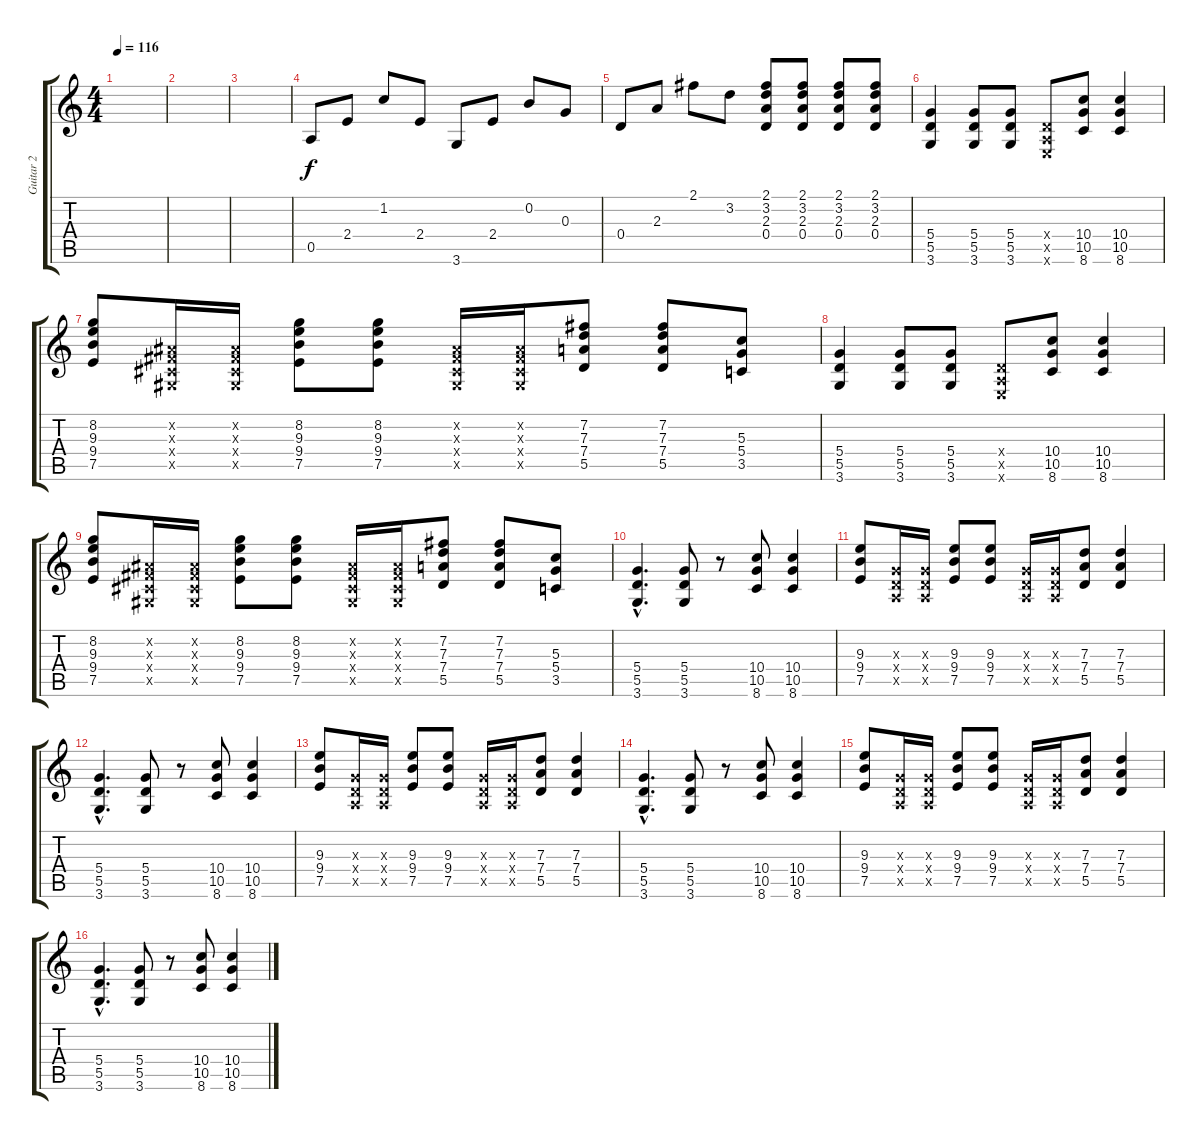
\track ("Guitar 2" "Guitar 2") {instrument distortionguitar}
\staff {score tabs}
\tuning (E4 B3 G3 D3 A2 E2) {hide}
\ts (4 4)
\tempo 116
\clef g2
\ks c
|
|
|
0.5.8{volume 13} 2.4.8 1.2.8 2.4.8 3.6.8 2.4.8 0.2.8 0.3.8 |
0.4.8 2.3.8 2.1.8 3.2.8 (2.1 3.2 2.3 0.4).8 (2.1 3.2 2.3 0.4).8 (2.1 3.2 2.3 0.4).8 (2.1 3.2 2.3 0.4).8 |
(5.4 5.5 3.6).4{volume 13 instrument acousticguitarsteel} (5.4 5.5 3.6).8 (5.4 5.5 3.6).8 (0.4{x} 0.5{x} 0.6{x}).8 (10.4 10.5 8.6).8 (10.4 10.5 8.6).4 |
(8.2 9.3 9.4 7.5).8 (-1.2{x} -1.3{x} -1.4{x} -1.5{x}).16 (-1.2{x} -1.3{x} -1.4{x} -1.5{x}).16 (8.2 9.3 9.4 7.5).8 (8.2 9.3 9.4 7.5).8 (-1.2{x} -1.3{x} -1.4{x} -1.5{x}).16 (-1.2{x} -1.3{x} -1.4{x} -1.5{x}).16 (7.2 7.3 7.4 5.5).8 (7.2 7.3 7.4 5.5).8 (5.3 5.4 3.5).8 |
(5.4 5.5 3.6).4{volume 13 instrument acousticguitarsteel} (5.4 5.5 3.6).8 (5.4 5.5 3.6).8 (0.4{x} 0.5{x} 0.6{x}).8 (10.4 10.5 8.6).8 (10.4 10.5 8.6).4 |
(8.2 9.3 9.4 7.5).8 (-1.2{x} -1.3{x} -1.4{x} -1.5{x}).16 (-1.2{x} -1.3{x} -1.4{x} -1.5{x}).16 (8.2 9.3 9.4 7.5).8 (8.2 9.3 9.4 7.5).8 (-1.2{x} -1.3{x} -1.4{x} -1.5{x}).16 (-1.2{x} -1.3{x} -1.4{x} -1.5{x}).16 (7.2 7.3 7.4 5.5).8 (7.2 7.3 7.4 5.5).8 (5.3 5.4 3.5).8 |
(5.4{hac} 5.5{hac} 3.6{hac}).4{d} (5.4 5.5 3.6).8 r.8 (10.4 10.5 8.6).8 (10.4 10.5 8.6).4 |
(9.3 9.4 7.5).8 (0.3{x} 0.4{x} 0.5{x}).16 (0.3{x} 0.4{x} 0.5{x}).16 (9.3 9.4 7.5).8 (9.3 9.4 7.5).8 (0.3{x} 0.4{x} 0.5{x}).16 (0.3{x} 0.4{x} 0.5{x}).16 (7.3 7.4 5.5).8 (7.3 7.4 5.5).4 |
(5.4{hac} 5.5{hac} 3.6{hac}).4{d} (5.4 5.5 3.6).8 r.8 (10.4 10.5 8.6).8 (10.4 10.5 8.6).4 |
(9.3 9.4 7.5).8 (0.3{x} 0.4{x} 0.5{x}).16 (0.3{x} 0.4{x} 0.5{x}).16 (9.3 9.4 7.5).8 (9.3 9.4 7.5).8 (0.3{x} 0.4{x} 0.5{x}).16 (0.3{x} 0.4{x} 0.5{x}).16 (7.3 7.4 5.5).8 (7.3 7.4 5.5).4 |
(5.4{hac} 5.5{hac} 3.6{hac}).4{d} (5.4 5.5 3.6).8 r.8 (10.4 10.5 8.6).8 (10.4 10.5 8.6).4 |
(9.3 9.4 7.5).8 (0.3{x} 0.4{x} 0.5{x}).16 (0.3{x} 0.4{x} 0.5{x}).16 (9.3 9.4 7.5).8 (9.3 9.4 7.5).8 (0.3{x} 0.4{x} 0.5{x}).16 (0.3{x} 0.4{x} 0.5{x}).16 (7.3 7.4 5.5).8 (7.3 7.4 5.5).4 |
(5.4{hac} 5.5{hac} 3.6{hac}).4{d} (5.4 5.5 3.6).8 r.8 (10.4 10.5 8.6).8 (10.4 10.5 8.6).4
